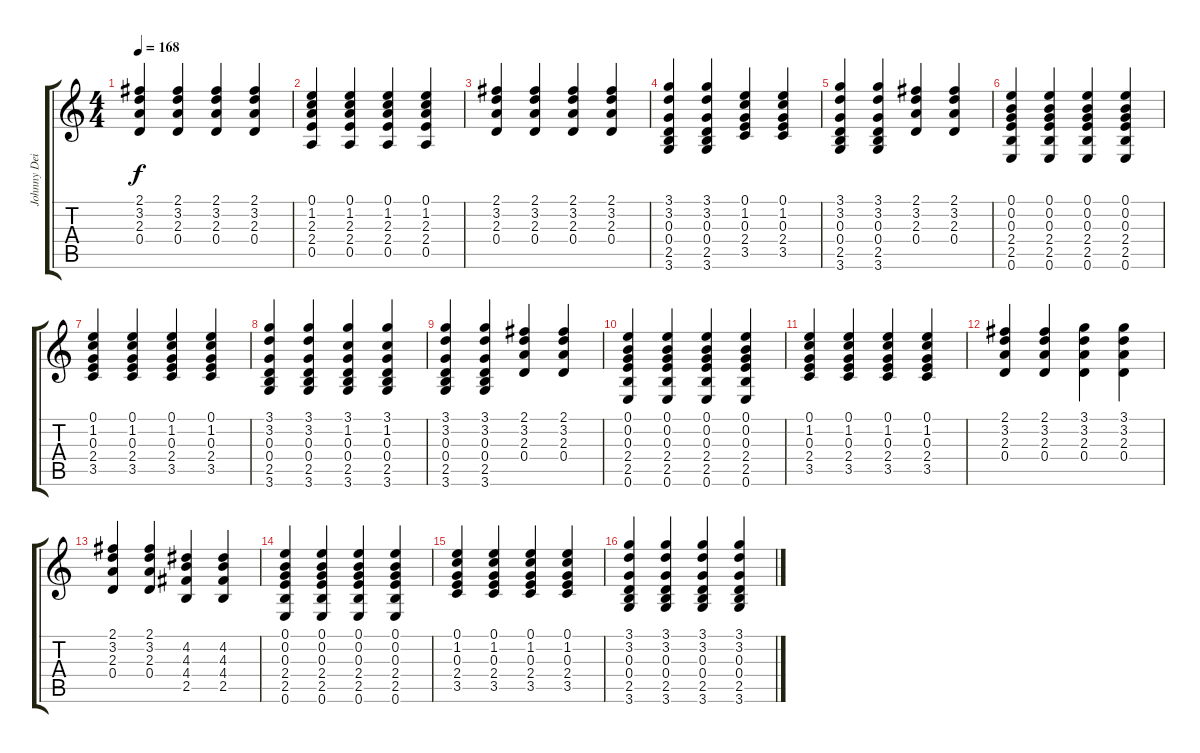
\track ("Johnny Deisel" "Johnny Dei") {instrument acousticguitarsteel}
\staff {score tabs}
\tuning (E4 B3 G3 D3 A2 E2) {hide}
\ts (4 4)
\tempo 168
\clef g2
\ks c
(2.1 3.2 2.3 0.4).4{dy f} (2.1 3.2 2.3 0.4).4 (2.1 3.2 2.3 0.4).4 (2.1 3.2 2.3 0.4).4 |
(0.1 1.2 2.3 2.4 0.5).4 (0.1 1.2 2.3 2.4 0.5).4 (0.1 1.2 2.3 2.4 0.5).4 (0.1 1.2 2.3 2.4 0.5).4 |
(2.1 3.2 2.3 0.4).4 (2.1 3.2 2.3 0.4).4 (2.1 3.2 2.3 0.4).4 (2.1 3.2 2.3 0.4).4 |
(3.1 3.2 0.3 0.4 2.5 3.6).4 (3.1 3.2 0.3 0.4 2.5 3.6).4 (0.1 1.2 0.3 2.4 3.5).4 (0.1 1.2 0.3 2.4 3.5).4 |
(3.1 3.2 0.3 0.4 2.5 3.6).4 (3.1 3.2 0.3 0.4 2.5 3.6).4 (2.1 3.2 2.3 0.4).4 (2.1 3.2 2.3 0.4).4 |
(0.1 0.2 0.3 2.4 2.5 0.6).4 (0.1 0.2 0.3 2.4 2.5 0.6).4 (0.1 0.2 0.3 2.4 2.5 0.6).4 (0.1 0.2 0.3 2.4 2.5 0.6).4 |
(0.1 1.2 0.3 2.4 3.5).4 (0.1 1.2 0.3 2.4 3.5).4 (0.1 1.2 0.3 2.4 3.5).4 (0.1 1.2 0.3 2.4 3.5).4 |
(3.1 3.2 0.3 0.4 2.5 3.6).4 (3.1 3.2 0.3 0.4 2.5 3.6).4 (3.1 1.2 0.3 0.4 2.5 3.6).4 (3.1 1.2 0.3 0.4 2.5 3.6).4 |
(3.1 3.2 0.3 0.4 2.5 3.6).4 (3.1 3.2 0.3 0.4 2.5 3.6).4 (2.1 3.2 2.3 0.4).4 (2.1 3.2 2.3 0.4).4 |
(0.1 0.2 0.3 2.4 2.5 0.6).4 (0.1 0.2 0.3 2.4 2.5 0.6).4 (0.1 0.2 0.3 2.4 2.5 0.6).4 (0.1 0.2 0.3 2.4 2.5 0.6).4 |
(0.1 1.2 0.3 2.4 3.5).4 (0.1 1.2 0.3 2.4 3.5).4 (0.1 1.2 0.3 2.4 3.5).4 (0.1 1.2 0.3 2.4 3.5).4 |
(2.1 3.2 2.3 0.4).4 (2.1 3.2 2.3 0.4).4 (3.1 3.2 2.3 0.4).4 (3.1 3.2 2.3 0.4).4 |
(2.1 3.2 2.3 0.4).4 (2.1 3.2 2.3 0.4).4 (4.2 4.3 4.4 2.5).4 (4.2 4.3 4.4 2.5).4 |
(0.1 0.2 0.3 2.4 2.5 0.6).4 (0.1 0.2 0.3 2.4 2.5 0.6).4 (0.1 0.2 0.3 2.4 2.5 0.6).4 (0.1 0.2 0.3 2.4 2.5 0.6).4 |
(0.1 1.2 0.3 2.4 3.5).4 (0.1 1.2 0.3 2.4 3.5).4 (0.1 1.2 0.3 2.4 3.5).4 (0.1 1.2 0.3 2.4 3.5).4 |
(3.1 3.2 0.3 0.4 2.5 3.6).4 (3.1 3.2 0.3 0.4 2.5 3.6).4 (3.1 3.2 0.3 0.4 2.5 3.6).4 (3.1 3.2 0.3 0.4 2.5 3.6).4
